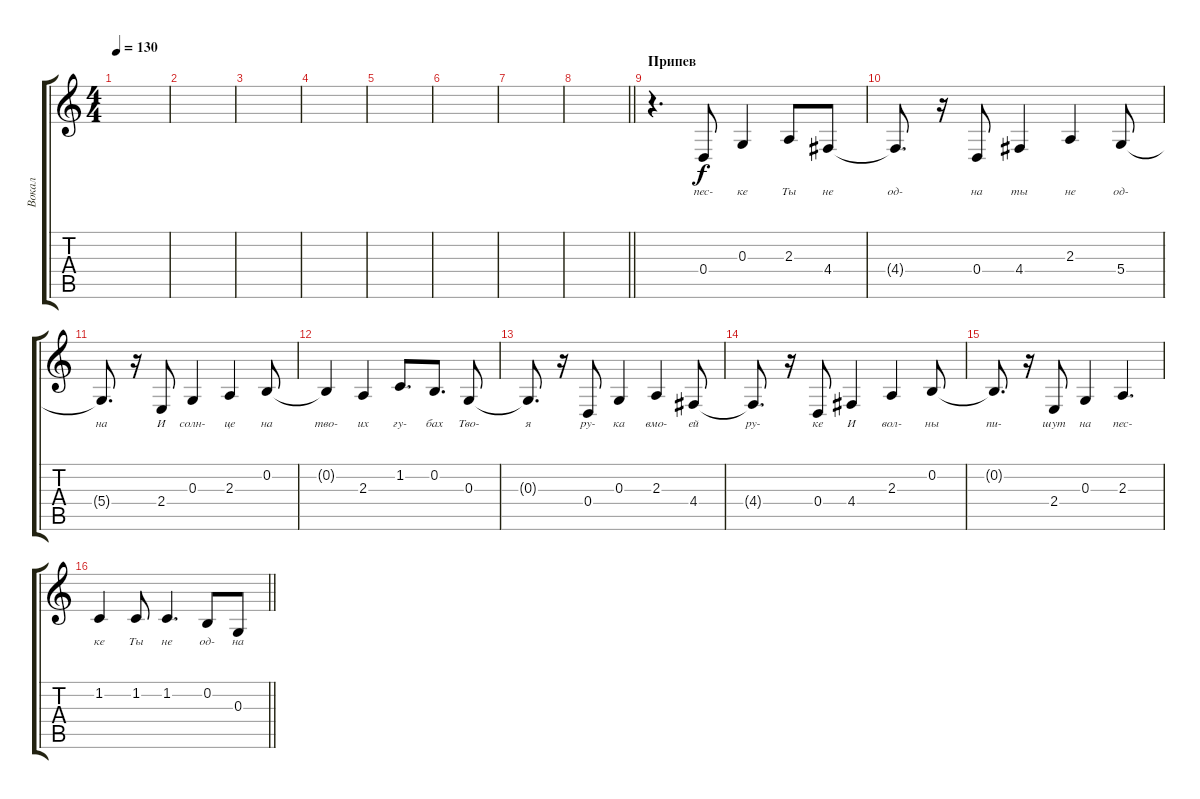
\track ("Вокал" "Вокал") {instrument lead2sawtooth}
\staff {score tabs}
\tuning (E4 B3 G3 D3 A2 E2) {hide}
\ts (4 4)
\tempo 130
\clef g2
\ks c
|
|
|
|
|
|
|
\barLineRight lightlight
|
\section ("" "Припев")
r.4{d} 0.4.8{lyrics (0 "пес-") lyrics (1 "") lyrics (2 "") lyrics (3 "") lyrics (4 "")} 0.3.4{lyrics (0 "ке") lyrics (1 "") lyrics (2 "") lyrics (3 "") lyrics (4 "")} 2.3.8{lyrics (0 "Ты") lyrics (1 "") lyrics (2 "") lyrics (3 "") lyrics (4 "")} 4.4.8{lyrics (0 "не") lyrics (1 "") lyrics (2 "") lyrics (3 "") lyrics (4 "")} |
4.4{t}.8{d lyrics (0 "од-") lyrics (1 "") lyrics (2 "") lyrics (3 "") lyrics (4 "")} r.16 0.4.8{lyrics (0 "на") lyrics (1 "") lyrics (2 "") lyrics (3 "") lyrics (4 "")} 4.4.4{lyrics (0 "ты") lyrics (1 "") lyrics (2 "") lyrics (3 "") lyrics (4 "")} 2.3.4{lyrics (0 "не") lyrics (1 "") lyrics (2 "") lyrics (3 "") lyrics (4 "")} 5.4.8{lyrics (0 "од-") lyrics (1 "") lyrics (2 "") lyrics (3 "") lyrics (4 "")} |
5.4{t}.8{d lyrics (0 "на") lyrics (1 "") lyrics (2 "") lyrics (3 "") lyrics (4 "")} r.16 2.4.8{lyrics (0 "И") lyrics (1 "") lyrics (2 "") lyrics (3 "") lyrics (4 "")} 0.3.4{lyrics (0 "солн-") lyrics (1 "") lyrics (2 "") lyrics (3 "") lyrics (4 "")} 2.3.4{lyrics (0 "це") lyrics (1 "") lyrics (2 "") lyrics (3 "") lyrics (4 "")} 0.2.8{lyrics (0 "на") lyrics (1 "") lyrics (2 "") lyrics (3 "") lyrics (4 "")} |
0.2{t}.4{lyrics (0 "тво-") lyrics (1 "") lyrics (2 "") lyrics (3 "") lyrics (4 "")} 2.3.4{lyrics (0 "их") lyrics (1 "") lyrics (2 "") lyrics (3 "") lyrics (4 "")} 1.2.8{d lyrics (0 "гy-") lyrics (1 "") lyrics (2 "") lyrics (3 "") lyrics (4 "")} 0.2.8{d lyrics (0 "бах") lyrics (1 "") lyrics (2 "") lyrics (3 "") lyrics (4 "")} 0.3.8{lyrics (0 "Тво-") lyrics (1 "") lyrics (2 "") lyrics (3 "") lyrics (4 "")} |
0.3{t}.8{d lyrics (0 "я") lyrics (1 "") lyrics (2 "") lyrics (3 "") lyrics (4 "")} r.16 0.4.8{lyrics (0 "py-") lyrics (1 "") lyrics (2 "") lyrics (3 "") lyrics (4 "")} 0.3.4{lyrics (0 "ка") lyrics (1 "") lyrics (2 "") lyrics (3 "") lyrics (4 "")} 2.3.4{lyrics (0 "вмо-") lyrics (1 "") lyrics (2 "") lyrics (3 "") lyrics (4 "")} 4.4.8{lyrics (0 "ей") lyrics (1 "") lyrics (2 "") lyrics (3 "") lyrics (4 "")} |
4.4{t}.8{d lyrics (0 "py-") lyrics (1 "") lyrics (2 "") lyrics (3 "") lyrics (4 "")} r.16 0.4.8{lyrics (0 "ке") lyrics (1 "") lyrics (2 "") lyrics (3 "") lyrics (4 "")} 4.4.4{lyrics (0 "И") lyrics (1 "") lyrics (2 "") lyrics (3 "") lyrics (4 "")} 2.3.4{lyrics (0 "вол-") lyrics (1 "") lyrics (2 "") lyrics (3 "") lyrics (4 "")} 0.2.8{lyrics (0 "ны") lyrics (1 "") lyrics (2 "") lyrics (3 "") lyrics (4 "")} |
0.2{t}.8{d lyrics (0 "пи-") lyrics (1 "") lyrics (2 "") lyrics (3 "") lyrics (4 "")} r.16 2.4.8{lyrics (0 "шyт") lyrics (1 "") lyrics (2 "") lyrics (3 "") lyrics (4 "")} 0.3.4{lyrics (0 "на") lyrics (1 "") lyrics (2 "") lyrics (3 "") lyrics (4 "")} 2.3.4{d lyrics (0 "пес-") lyrics (1 "") lyrics (2 "") lyrics (3 "") lyrics (4 "")} |
\barLineRight lightlight
1.2.4{lyrics (0 "ке") lyrics (1 "") lyrics (2 "") lyrics (3 "") lyrics (4 "")} 1.2.8{lyrics (0 "Ты") lyrics (1 "") lyrics (2 "") lyrics (3 "") lyrics (4 "")} 1.2.4{d lyrics (0 "не") lyrics (1 "") lyrics (2 "") lyrics (3 "") lyrics (4 "")} 0.2.8{lyrics (0 "од-") lyrics (1 "") lyrics (2 "") lyrics (3 "") lyrics (4 "")} 0.3.8{lyrics (0 "на") lyrics (1 "") lyrics (2 "") lyrics (3 "") lyrics (4 "")}
